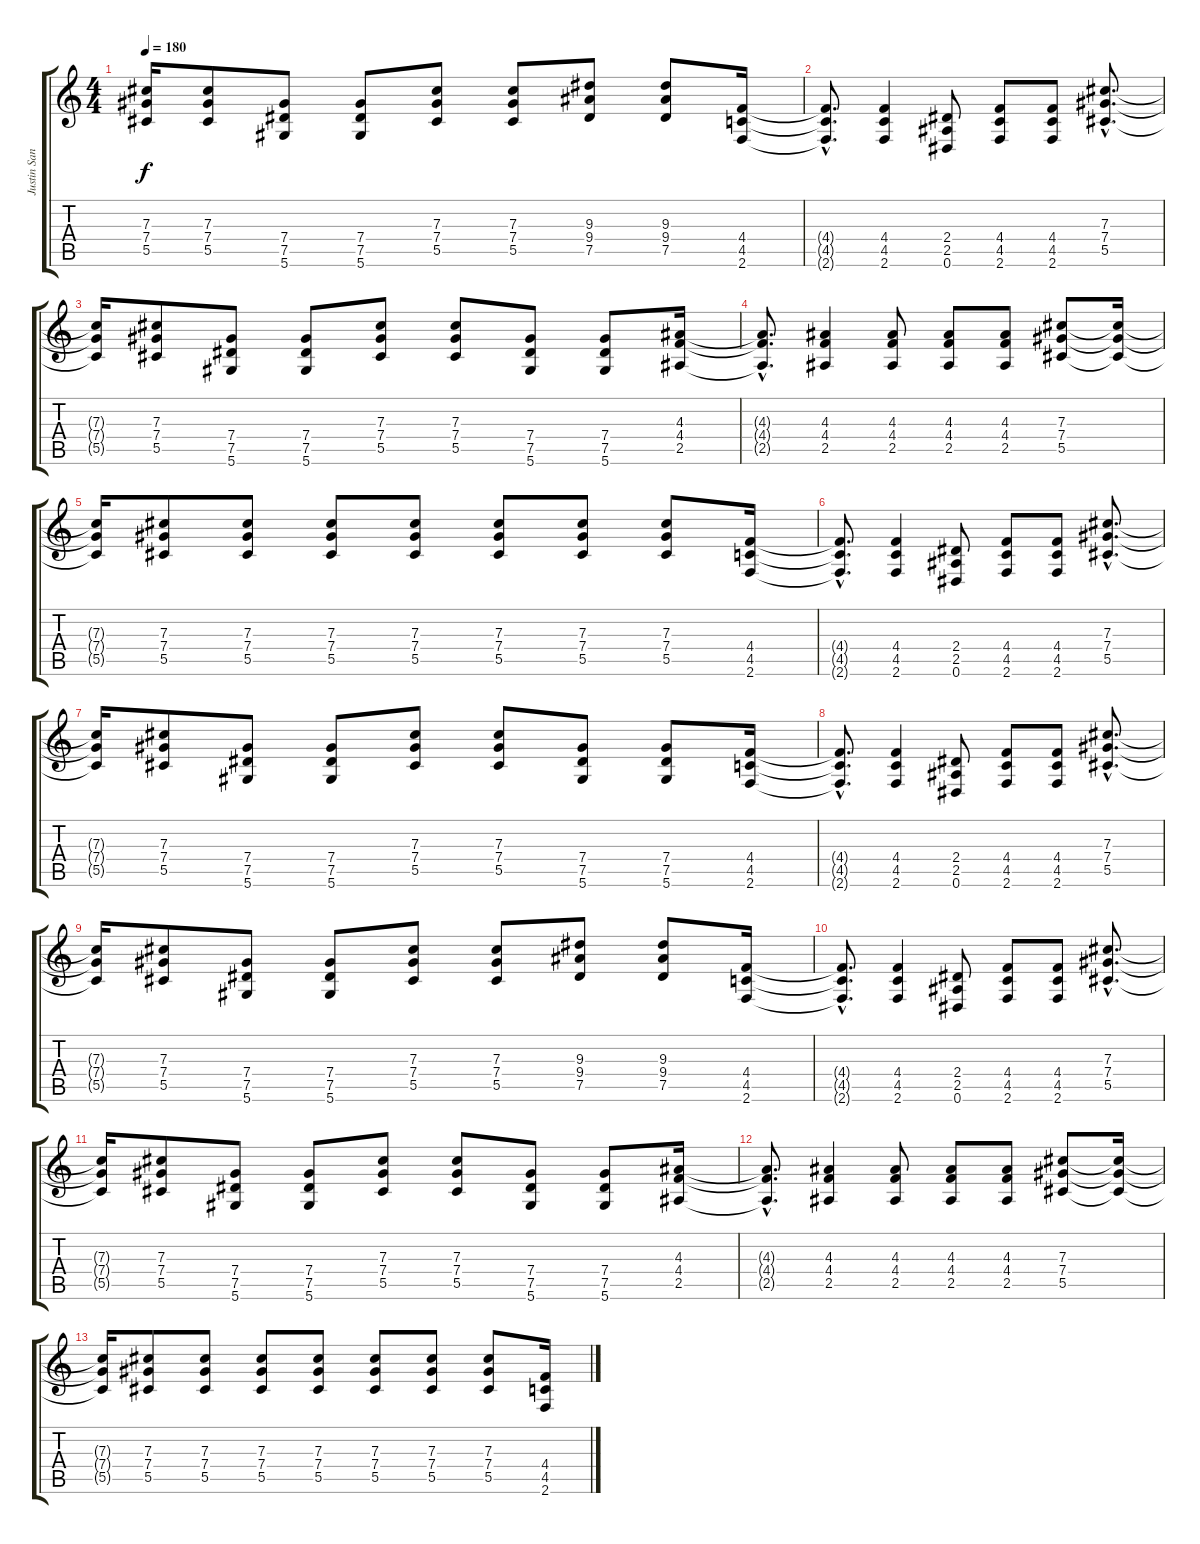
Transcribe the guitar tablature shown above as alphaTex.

\track ("Justin Sane" "Justin San") {instrument overdrivenguitar}
\staff {score tabs}
\tuning (Eb4 Bb3 Gb3 Db3 Ab2 Eb2) {hide}
\ts (4 4)
\tempo 180
\clef g2
\ks c
(7.3{t} 7.4{t} 5.5{t}).16{dy f} (7.3 7.4 5.5).8 (7.4 7.5 5.6).8 (7.4 7.5 5.6).8 (7.3 7.4 5.5).8 (7.3 7.4 5.5).8 (9.3 9.4 7.5).8 (9.3 9.4 7.5).8 (4.4 4.5 2.6).16 |
(4.4{hac t} 4.5{hac t} 2.6{hac t}).8{d} (4.4 4.5 2.6).4 (2.4 2.5 0.6).8 (4.4 4.5 2.6).8 (4.4 4.5 2.6).8 (7.3{hac} 7.4{hac} 5.5{hac}).8{d} |
(7.3{t} 7.4{t} 5.5{t}).16 (7.3 7.4 5.5).8 (7.4 7.5 5.6).8 (7.4 7.5 5.6).8 (7.3 7.4 5.5).8 (7.3 7.4 5.5).8 (7.4 7.5 5.6).8 (7.4 7.5 5.6).8 (4.3 4.4 2.5).16 |
(4.3{hac t} 4.4{hac t} 2.5{hac t}).8{d} (4.3 4.4 2.5).4 (4.3 4.4 2.5).8 (4.3 4.4 2.5).8 (4.3 4.4 2.5).8 (7.3 7.4 5.5).8 (7.3{t} 7.4{t} 5.5{t}).16 |
(7.3{t} 7.4{t} 5.5{t}).16 (7.3 7.4 5.5).8 (7.3 7.4 5.5).8 (7.3 7.4 5.5).8 (7.3 7.4 5.5).8 (7.3 7.4 5.5).8 (7.3 7.4 5.5).8 (7.3 7.4 5.5).8 (4.4 4.5 2.6).16 |
(4.4{hac t} 4.5{hac t} 2.6{hac t}).8{d} (4.4 4.5 2.6).4 (2.4 2.5 0.6).8 (4.4 4.5 2.6).8 (4.4 4.5 2.6).8 (7.3{hac} 7.4{hac} 5.5{hac}).8{d} |
(7.3{t} 7.4{t} 5.5{t}).16 (7.3 7.4 5.5).8 (7.4 7.5 5.6).8 (7.4 7.5 5.6).8 (7.3 7.4 5.5).8 (7.3 7.4 5.5).8 (7.4 7.5 5.6).8 (7.4 7.5 5.6).8 (4.4 4.5 2.6).16 |
(4.4{hac t} 4.5{hac t} 2.6{hac t}).8{d} (4.4 4.5 2.6).4 (2.4 2.5 0.6).8 (4.4 4.5 2.6).8 (4.4 4.5 2.6).8 (7.3{hac} 7.4{hac} 5.5{hac}).8{d} |
(7.3{t} 7.4{t} 5.5{t}).16 (7.3 7.4 5.5).8 (7.4 7.5 5.6).8 (7.4 7.5 5.6).8 (7.3 7.4 5.5).8 (7.3 7.4 5.5).8 (9.3 9.4 7.5).8 (9.3 9.4 7.5).8 (4.4 4.5 2.6).16 |
(4.4{hac t} 4.5{hac t} 2.6{hac t}).8{d} (4.4 4.5 2.6).4 (2.4 2.5 0.6).8 (4.4 4.5 2.6).8 (4.4 4.5 2.6).8 (7.3{hac} 7.4{hac} 5.5{hac}).8{d} |
(7.3{t} 7.4{t} 5.5{t}).16 (7.3 7.4 5.5).8 (7.4 7.5 5.6).8 (7.4 7.5 5.6).8 (7.3 7.4 5.5).8 (7.3 7.4 5.5).8 (7.4 7.5 5.6).8 (7.4 7.5 5.6).8 (4.3 4.4 2.5).16 |
(4.3{hac t} 4.4{hac t} 2.5{hac t}).8{d} (4.3 4.4 2.5).4 (4.3 4.4 2.5).8 (4.3 4.4 2.5).8 (4.3 4.4 2.5).8 (7.3 7.4 5.5).8 (7.3{t} 7.4{t} 5.5{t}).16 |
(7.3{t} 7.4{t} 5.5{t}).16 (7.3 7.4 5.5).8 (7.3 7.4 5.5).8 (7.3 7.4 5.5).8 (7.3 7.4 5.5).8 (7.3 7.4 5.5).8 (7.3 7.4 5.5).8 (7.3 7.4 5.5).8 (4.4 4.5 2.6).16
